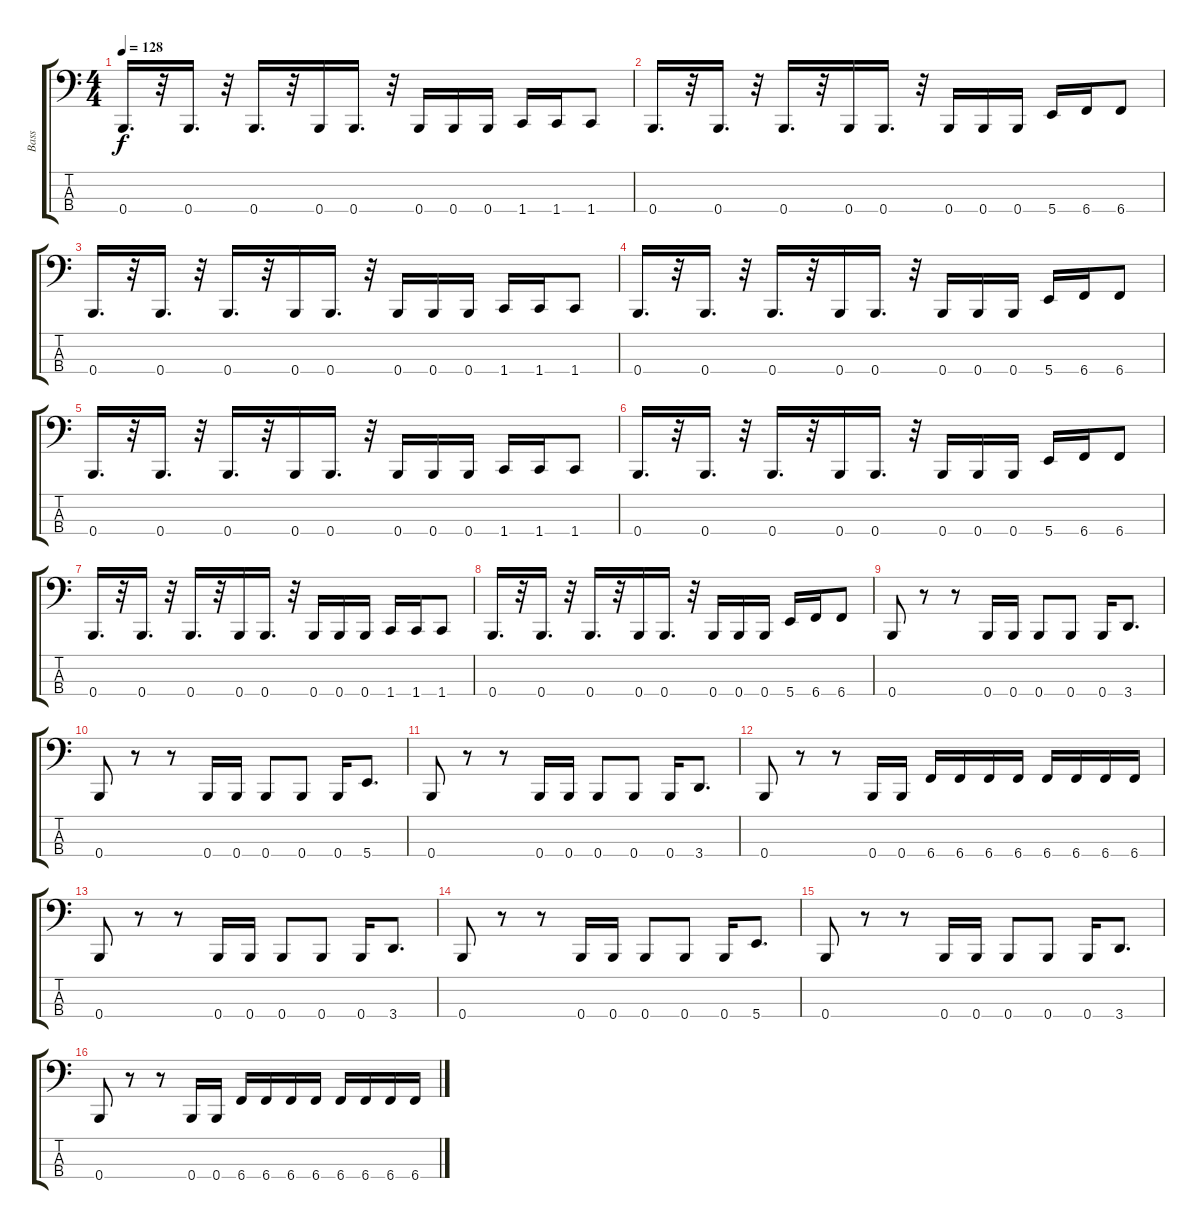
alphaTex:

\track ("Bass" "Bass") {instrument electricbasspick}
\staff {score tabs}
\tuning (E2 B1 Gb1 B0) {hide}
\ts (4 4)
\tempo 128
\clef f4
\ks c
0.4.16{d dy f} r.32 0.4.16{d} r.32 0.4.16{d} r.32 0.4.16 0.4.16{d} r.32 0.4.16 0.4.16 0.4.16 1.4.16 1.4.16 1.4.8 |
0.4.16{d} r.32 0.4.16{d} r.32 0.4.16{d} r.32 0.4.16 0.4.16{d} r.32 0.4.16 0.4.16 0.4.16 5.4.16 6.4.16 6.4.8 |
0.4.16{d} r.32 0.4.16{d} r.32 0.4.16{d} r.32 0.4.16 0.4.16{d} r.32 0.4.16 0.4.16 0.4.16 1.4.16 1.4.16 1.4.8 |
0.4.16{d} r.32 0.4.16{d} r.32 0.4.16{d} r.32 0.4.16 0.4.16{d} r.32 0.4.16 0.4.16 0.4.16 5.4.16 6.4.16 6.4.8 |
0.4.16{d} r.32 0.4.16{d} r.32 0.4.16{d} r.32 0.4.16 0.4.16{d} r.32 0.4.16 0.4.16 0.4.16 1.4.16 1.4.16 1.4.8 |
0.4.16{d} r.32 0.4.16{d} r.32 0.4.16{d} r.32 0.4.16 0.4.16{d} r.32 0.4.16 0.4.16 0.4.16 5.4.16 6.4.16 6.4.8 |
0.4.16{d} r.32 0.4.16{d} r.32 0.4.16{d} r.32 0.4.16 0.4.16{d} r.32 0.4.16 0.4.16 0.4.16 1.4.16 1.4.16 1.4.8 |
0.4.16{d} r.32 0.4.16{d} r.32 0.4.16{d} r.32 0.4.16 0.4.16{d} r.32 0.4.16 0.4.16 0.4.16 5.4.16 6.4.16 6.4.8 |
0.4.8 r.8 r.8 0.4.16 0.4.16 0.4.8 0.4.8 0.4.16 3.4.8{d} |
0.4.8 r.8 r.8 0.4.16 0.4.16 0.4.8 0.4.8 0.4.16 5.4.8{d} |
0.4.8 r.8 r.8 0.4.16 0.4.16 0.4.8 0.4.8 0.4.16 3.4.8{d} |
0.4.8 r.8 r.8 0.4.16 0.4.16 6.4.16 6.4.16 6.4.16 6.4.16 6.4.16 6.4.16 6.4.16 6.4.16 |
0.4.8 r.8 r.8 0.4.16 0.4.16 0.4.8 0.4.8 0.4.16 3.4.8{d} |
0.4.8 r.8 r.8 0.4.16 0.4.16 0.4.8 0.4.8 0.4.16 5.4.8{d} |
0.4.8 r.8 r.8 0.4.16 0.4.16 0.4.8 0.4.8 0.4.16 3.4.8{d} |
0.4.8 r.8 r.8 0.4.16 0.4.16 6.4.16 6.4.16 6.4.16 6.4.16 6.4.16 6.4.16 6.4.16 6.4.16
